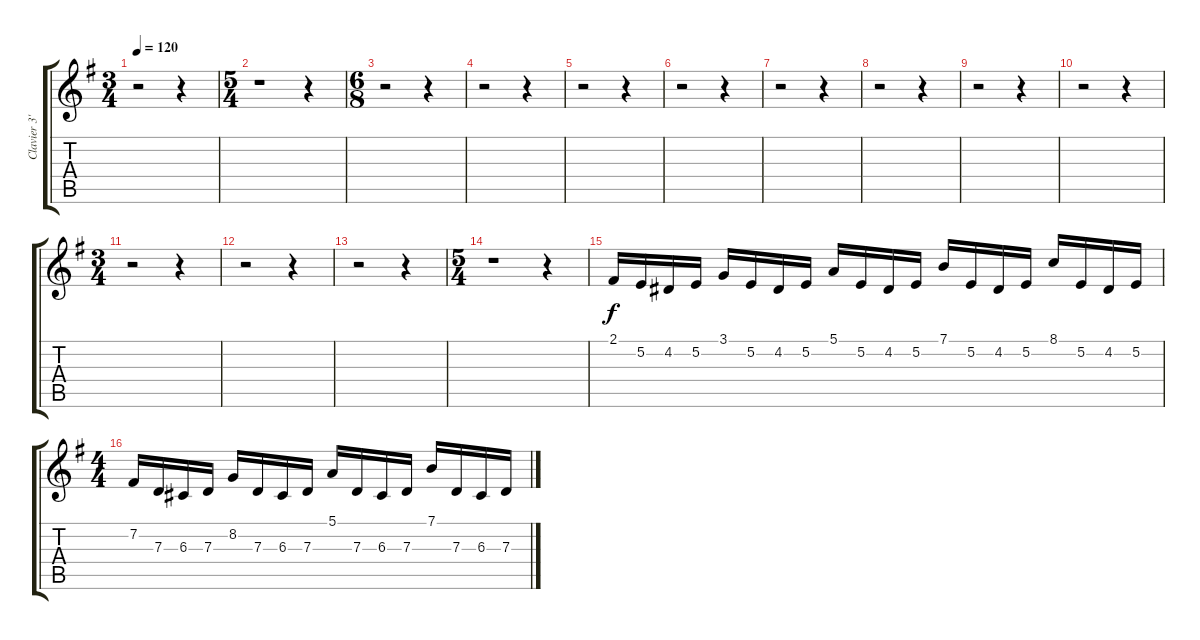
\track ("Clavier 3'" "Clavier 3'") {instrument harpsichord}
\staff {score tabs}
\tuning (E4 B3 G3 D3 A2 E2) {hide}
\ts (3 4)
\tempo 120
\clef g2
\ks g
r.2{dy f} r.4 |
\ts (5 4)
r.1 r.4 |
\ts (6 8)
r.2 r.4 |
r.2 r.4 |
r.2 r.4 |
r.2 r.4 |
r.2 r.4 |
r.2 r.4 |
r.2 r.4 |
r.2 r.4 |
\ts (3 4)
r.2 r.4 |
r.2 r.4 |
r.2 r.4 |
\ts (5 4)
r.1 r.4 |
2.1.16 5.2.16 4.2.16 5.2.16 3.1.16 5.2.16 4.2.16 5.2.16 5.1.16 5.2.16 4.2.16 5.2.16 7.1.16 5.2.16 4.2.16 5.2.16 8.1.16 5.2.16 4.2.16 5.2.16 |
\ts (4 4)
7.2.16 7.3.16 6.3.16 7.3.16 8.2.16 7.3.16 6.3.16 7.3.16 5.1.16 7.3.16 6.3.16 7.3.16 7.1.16 7.3.16 6.3.16 7.3.16
